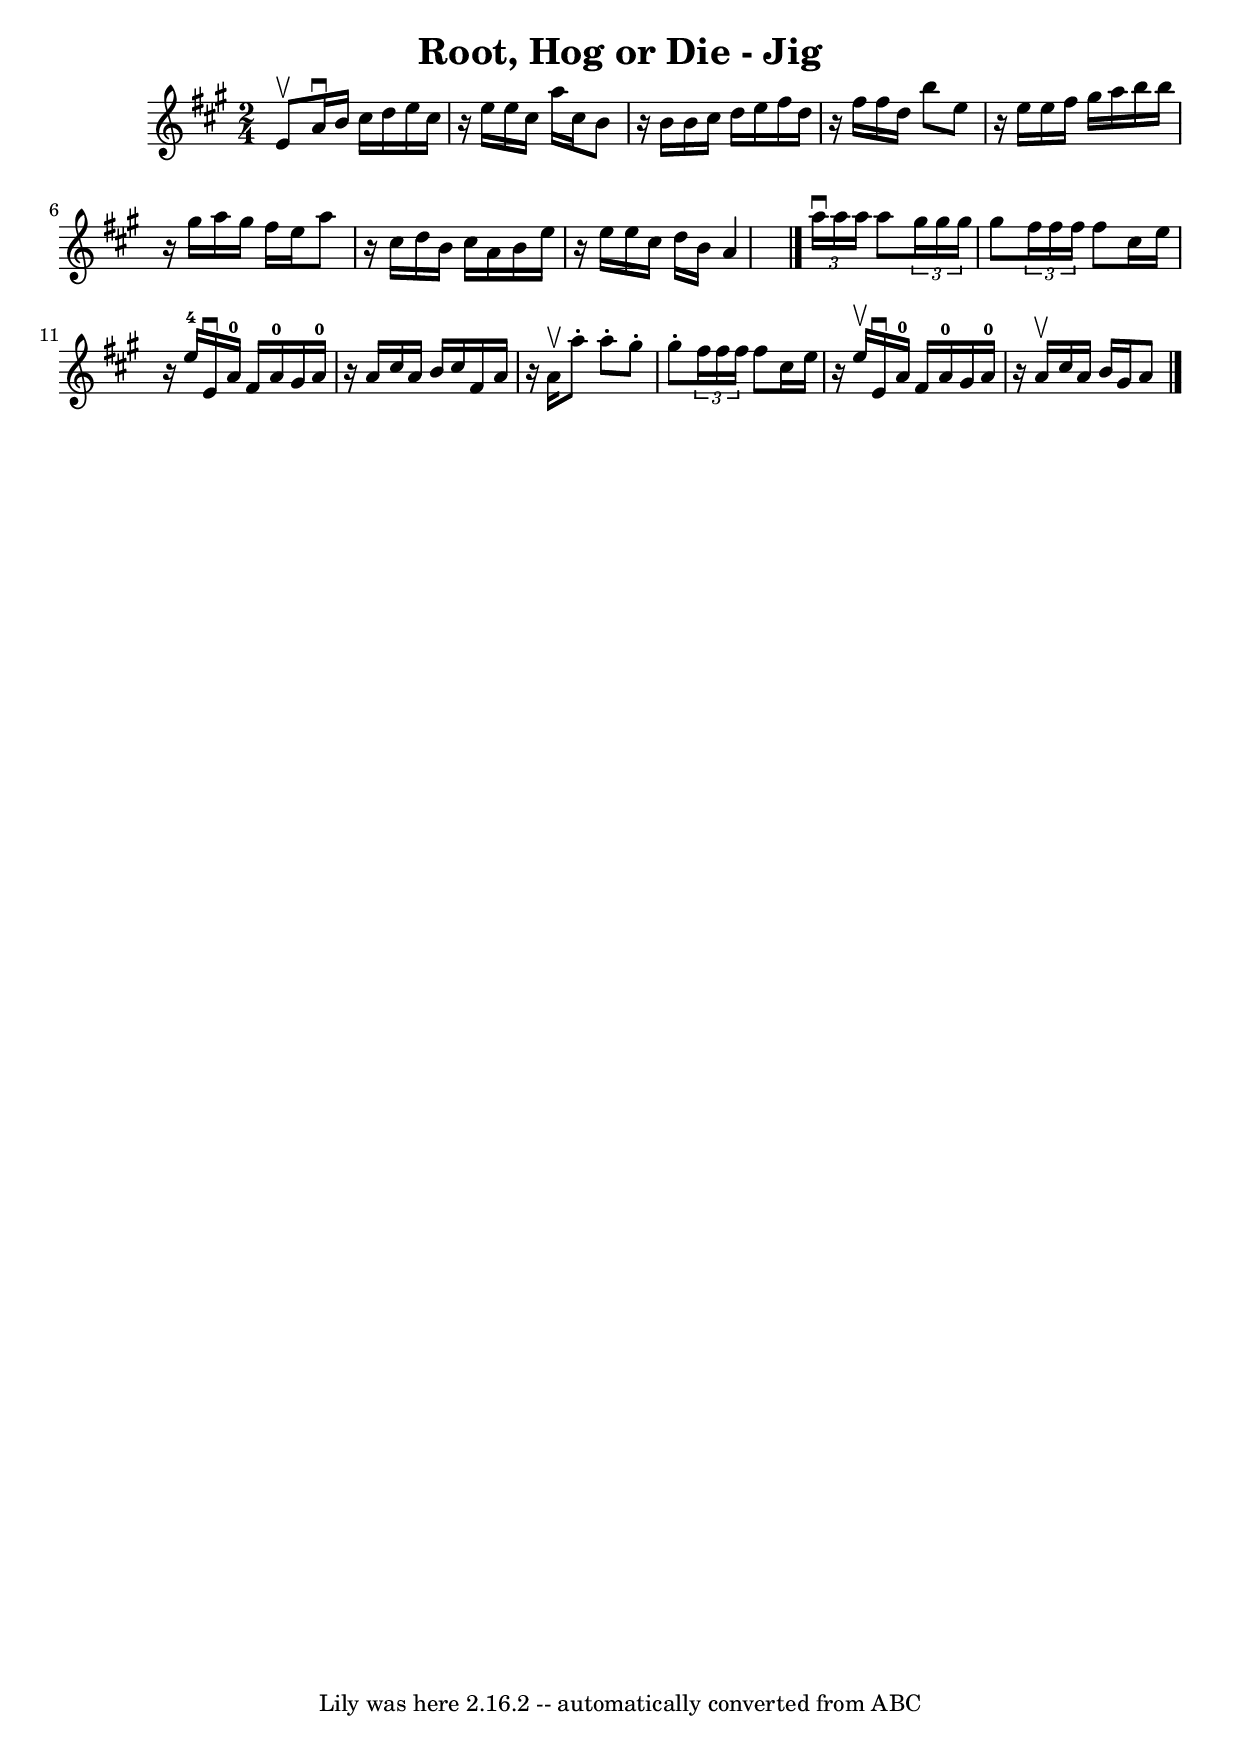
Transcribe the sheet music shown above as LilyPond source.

\version "2.16.2"
\include "Mammoth.ily"
\header {
  %% book = "Ryan's Mammoth Collection"
  crossRefNumber = "1"
  footnotes = "\\\\118 664"
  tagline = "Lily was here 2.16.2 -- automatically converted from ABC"
  title = "Root, Hog or Die - Jig"

}
voicedefault =  {


  \time 2/4 
  \key a \major
  e'8^\upbow |
  a'16^\downbow b'16    
  cis''16 d''16 e''16 cis''16    r16 e''16    |
  e''16    
  cis''16 a''16 cis''16 b'8    r16 b'16    |
  b'16 cis''16    
  d''16 e''16 fis''16 d''16    r16 fis''16    |
  fis''16    
  d''16 b''8 e''8    r16 e''16    |
  e''16 fis''16 gis''16  
  a''16 b''16 b''16    r16 gis''16    |
  a''16 gis''16    
  fis''16 e''16 a''8    r16 cis''16    |
  d''16 b'16 cis''16  
  a'16 b'16 e''16    r16 e''16    |
  e''16 cis''16 d''16    
  b'16 a'4    \bar "|."     \times 2/3 { a''16^\downbow a''16 a''16  
				       } 
  a''8    \times 2/3 { gis''16 gis''16 gis''16  
		     } gis''8    |
  
  \times 2/3 { fis''16 fis''16 fis''16  
	     } fis''8 cis''16 e''16   
  r16 e''16-4   |
  e'16^\downbow a'16-0 fis'16 a'16 
  -0 gis'16 a'16-0   r16 a'16    |
  cis''16 a'16 b'16    
  cis''16 fis'16 a'16    r16 a'16^\upbow   |
  a''8 -. a''8 -.  
  gis''8 -. gis''8 -.   |
  \times 2/3 { fis''16 fis''16    
	       fis''16  
	     } fis''8 cis''16 e''16    r16 e''16^\upbow   |
  
  e'16^\downbow a'16-0 fis'16 a'16-0 gis'16 a'16-0   r16 
  a'16^\upbow   |
  cis''16 a'16 b'16 gis'16 a'8  \bar "|."   

}

\score{
  <<

    \context Staff="default"
    {
      \voicedefault 
      
    }

  >>
  \layout {
    
  }
  \midi {
  }

}
